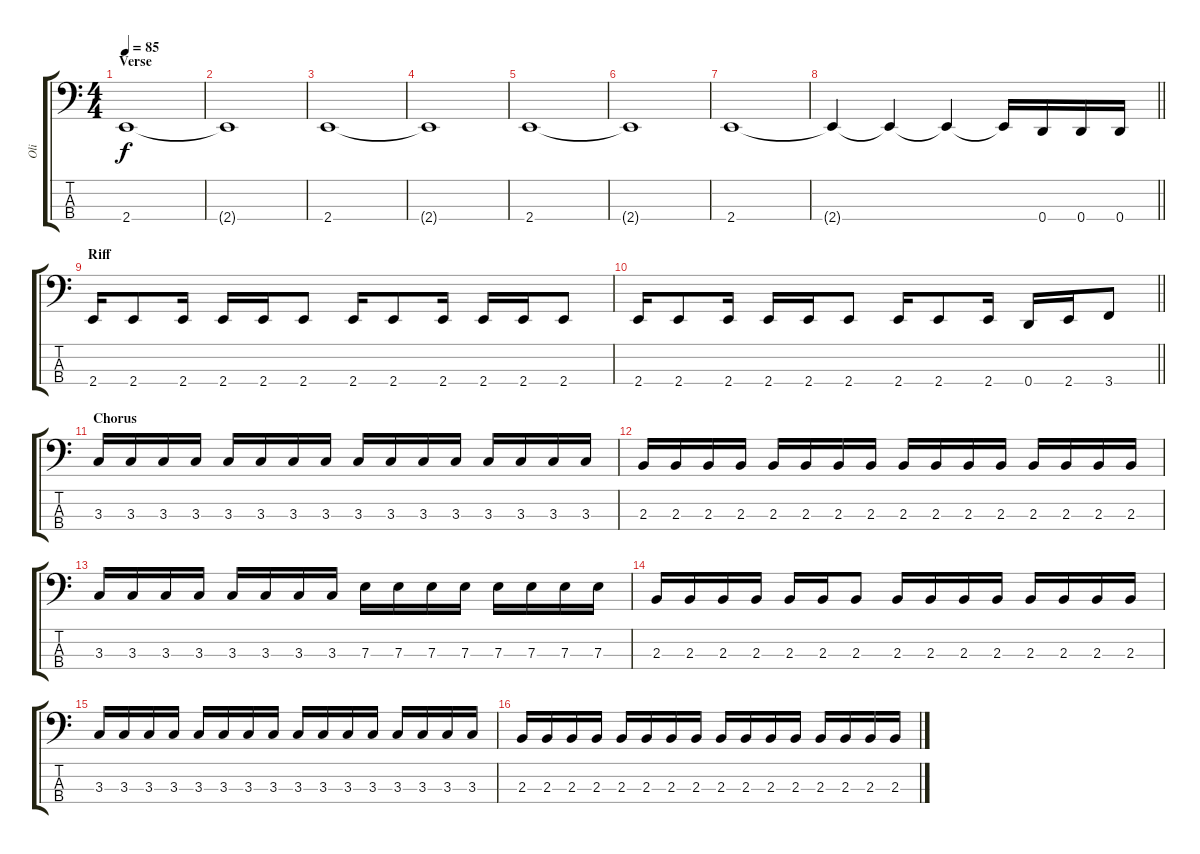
\track ("Oli" "Oli") {instrument electricbassfinger}
\staff {score tabs}
\tuning (G2 D2 A1 D1) {hide}
\ts (4 4)
\section ("" "Verse")
\tempo 85
\clef f4
\ks c
2.4.1{dy f} |
2.4{t}.1 |
2.4.1 |
2.4{t}.1 |
2.4.1 |
2.4{t}.1 |
2.4.1 |
\barLineRight lightlight
2.4{t}.4 2.4{t}.4 2.4{t}.4 2.4{t}.16 0.4.16 0.4.16 0.4.16 |
\section ("" "Riff")
2.4.16 2.4.8 2.4.16 2.4.16 2.4.16 2.4.8 2.4.16 2.4.8 2.4.16 2.4.16 2.4.16 2.4.8 |
\barLineRight lightlight
2.4.16 2.4.8 2.4.16 2.4.16 2.4.16 2.4.8 2.4.16 2.4.8 2.4.16 0.4.16 2.4.16 3.4.8 |
\section ("" "Chorus")
3.3.16 3.3.16 3.3.16 3.3.16 3.3.16 3.3.16 3.3.16 3.3.16 3.3.16 3.3.16 3.3.16 3.3.16 3.3.16 3.3.16 3.3.16 3.3.16 |
2.3.16 2.3.16 2.3.16 2.3.16 2.3.16 2.3.16 2.3.16 2.3.16 2.3.16 2.3.16 2.3.16 2.3.16 2.3.16 2.3.16 2.3.16 2.3.16 |
3.3.16 3.3.16 3.3.16 3.3.16 3.3.16 3.3.16 3.3.16 3.3.16 7.3.16 7.3.16 7.3.16 7.3.16 7.3.16 7.3.16 7.3.16 7.3.16 |
2.3.16 2.3.16 2.3.16 2.3.16 2.3.16 2.3.16 2.3.8 2.3.16 2.3.16 2.3.16 2.3.16 2.3.16 2.3.16 2.3.16 2.3.16 |
3.3.16 3.3.16 3.3.16 3.3.16 3.3.16 3.3.16 3.3.16 3.3.16 3.3.16 3.3.16 3.3.16 3.3.16 3.3.16 3.3.16 3.3.16 3.3.16 |
2.3.16 2.3.16 2.3.16 2.3.16 2.3.16 2.3.16 2.3.16 2.3.16 2.3.16 2.3.16 2.3.16 2.3.16 2.3.16 2.3.16 2.3.16 2.3.16
